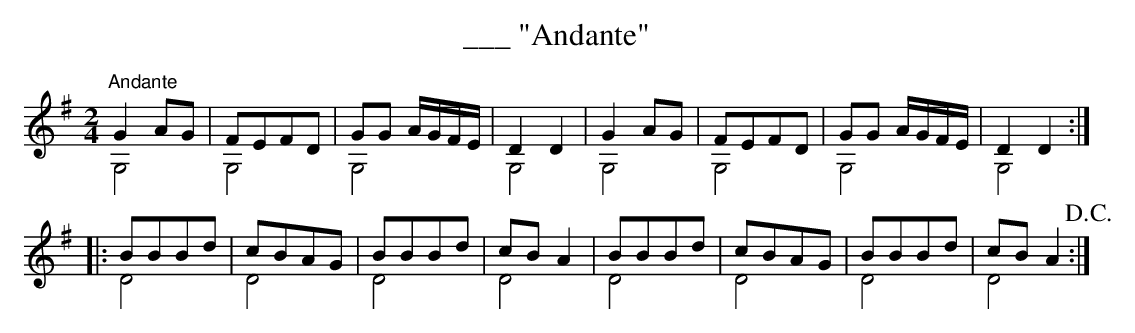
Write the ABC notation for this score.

X:1
T:___ "Andante"
K:Gmaj
M:2/4
L:1/8
"Andante"G2 AG &G,4|FEFD &G,4|GG A/2G/2F/2E/2 &G,4|D2 D2 &G,4|G2 AG &G,4|FEFD &G,4|GG A/2G/2F/2E/2 &G,4|D2 D2 &G,4:|
|:BBBd &D4|cBAG &D4|BBBd &D4|cBA2 &D4|BBBd &D4|cBAG &D4|BBBd &D4|cB A2 &D4!D.C.!:|]
